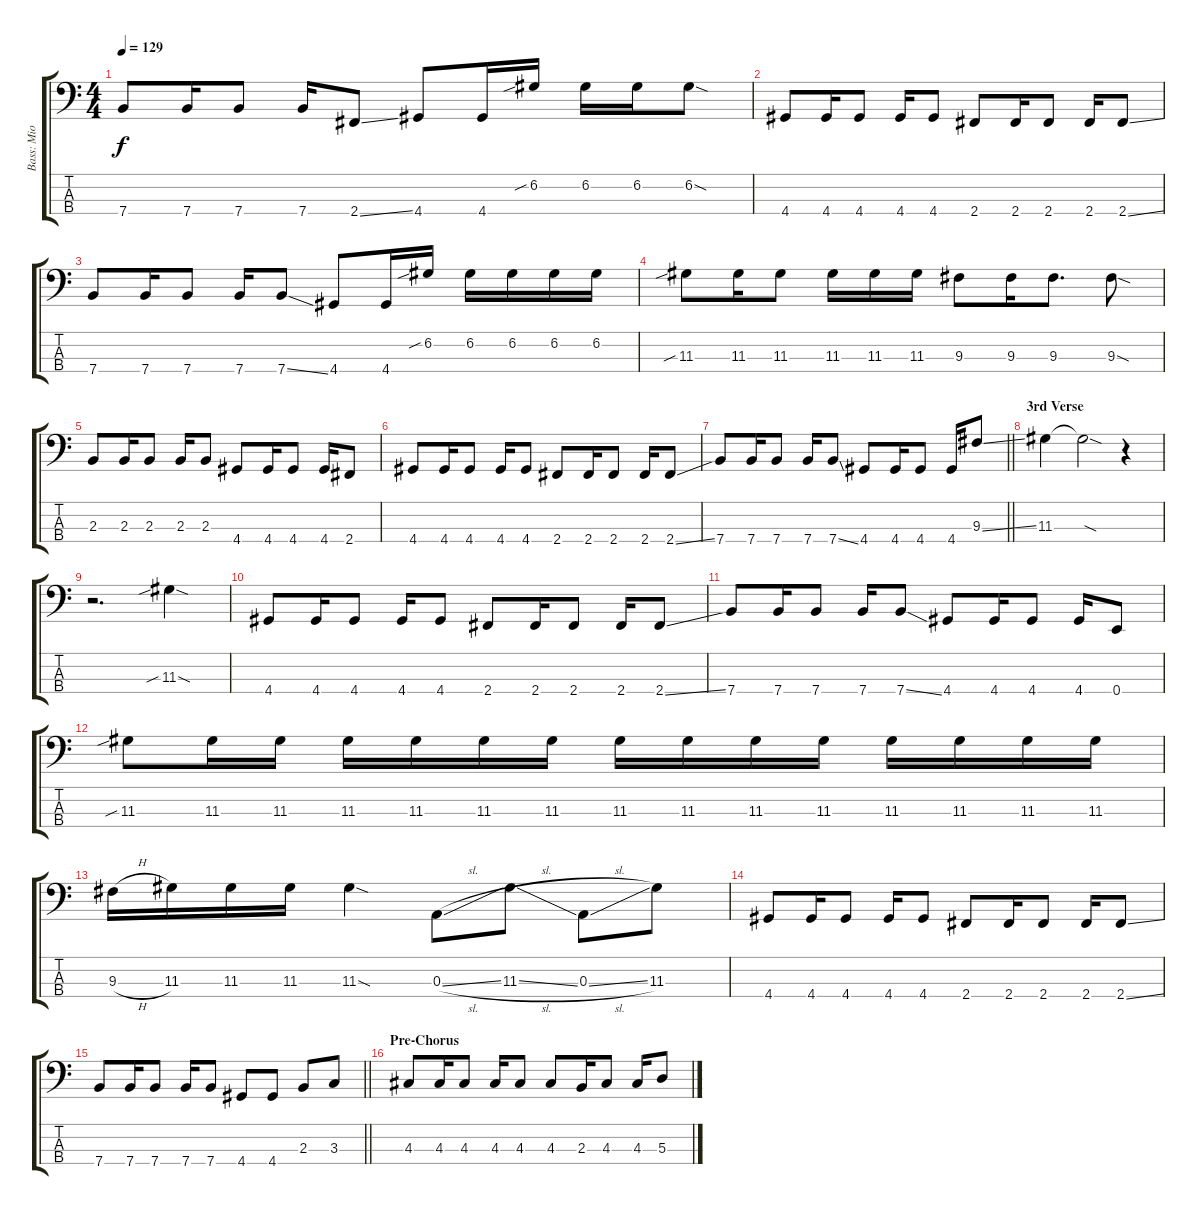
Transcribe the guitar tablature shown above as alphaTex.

\track ("Bass: Mio Akiyama" "Bass: Mio ") {instrument electricbasspick}
\staff {score tabs}
\tuning (G2 D2 A1 E1) {hide}
\ts (4 4)
\tempo 129
\clef f4
\ks c
7.4.8{dy f} 7.4.16 7.4.8 7.4.16 2.4{ss}.8 4.4.8 4.4.16 6.2{sib}.16 6.2.16 6.2.16 6.2{sod}.8 |
4.4.8 4.4.16 4.4.8 4.4.16 4.4.8 2.4.8 2.4.16 2.4.8 2.4.16 2.4{ss}.8 |
7.4.8 7.4.16 7.4.8 7.4.16 7.4{ss}.8 4.4.8 4.4.16 6.2{sib}.16 6.2.16 6.2.16 6.2.16 6.2.16 |
11.3{sib}.8 11.3.16 11.3.8 11.3.16 11.3.16 11.3.16 9.3.8 9.3.16 9.3.8{d} 9.3{sod}.8 |
2.3.8 2.3.16 2.3.8 2.3.16 2.3.8 4.4.8 4.4.16 4.4.8 4.4.16 2.4.8 |
4.4.8 4.4.16 4.4.8 4.4.16 4.4.8 2.4.8 2.4.16 2.4.8 2.4.16 2.4{ss}.8 |
\barLineRight lightlight
7.4.8 7.4.16 7.4.8 7.4.16 7.4{ss}.8 4.4.8 4.4.16 4.4.8 4.4.16 9.3{ss}.8 |
\section ("" "3rd Verse")
11.3.4 11.3{sod t}.2 r.4 |
r.2{d} 11.3{sib sod}.4 |
4.4.8 4.4.16 4.4.8 4.4.16 4.4.8 2.4.8 2.4.16 2.4.8 2.4.16 2.4{ss}.8 |
7.4.8 7.4.16 7.4.8 7.4.16 7.4{ss}.8 4.4.8 4.4.16 4.4.8 4.4.16 0.4.8 |
11.3{sib}.8 11.3.16 11.3.16 11.3.16 11.3.16 11.3.16 11.3.16 11.3.16 11.3.16 11.3.16 11.3.16 11.3.16 11.3.16 11.3.16 11.3.16 |
9.3{h}.16 11.3.16 11.3.16 11.3.16 11.3{sod}.4 0.3{sl}.8 11.3{sl}.8 0.3{sl}.8 11.3.8 |
4.4.8 4.4.16 4.4.8 4.4.16 4.4.8 2.4.8 2.4.16 2.4.8 2.4.16 2.4{ss}.8 |
\barLineRight lightlight
7.4.8 7.4.16 7.4.8 7.4.16 7.4.8 4.4.8 4.4.8 2.3.8 3.3.8 |
\section ("" "Pre-Chorus")
4.3.8 4.3.16 4.3.8 4.3.16 4.3.8 4.3.8 2.3.16 4.3.8 4.3.16 5.3.8
